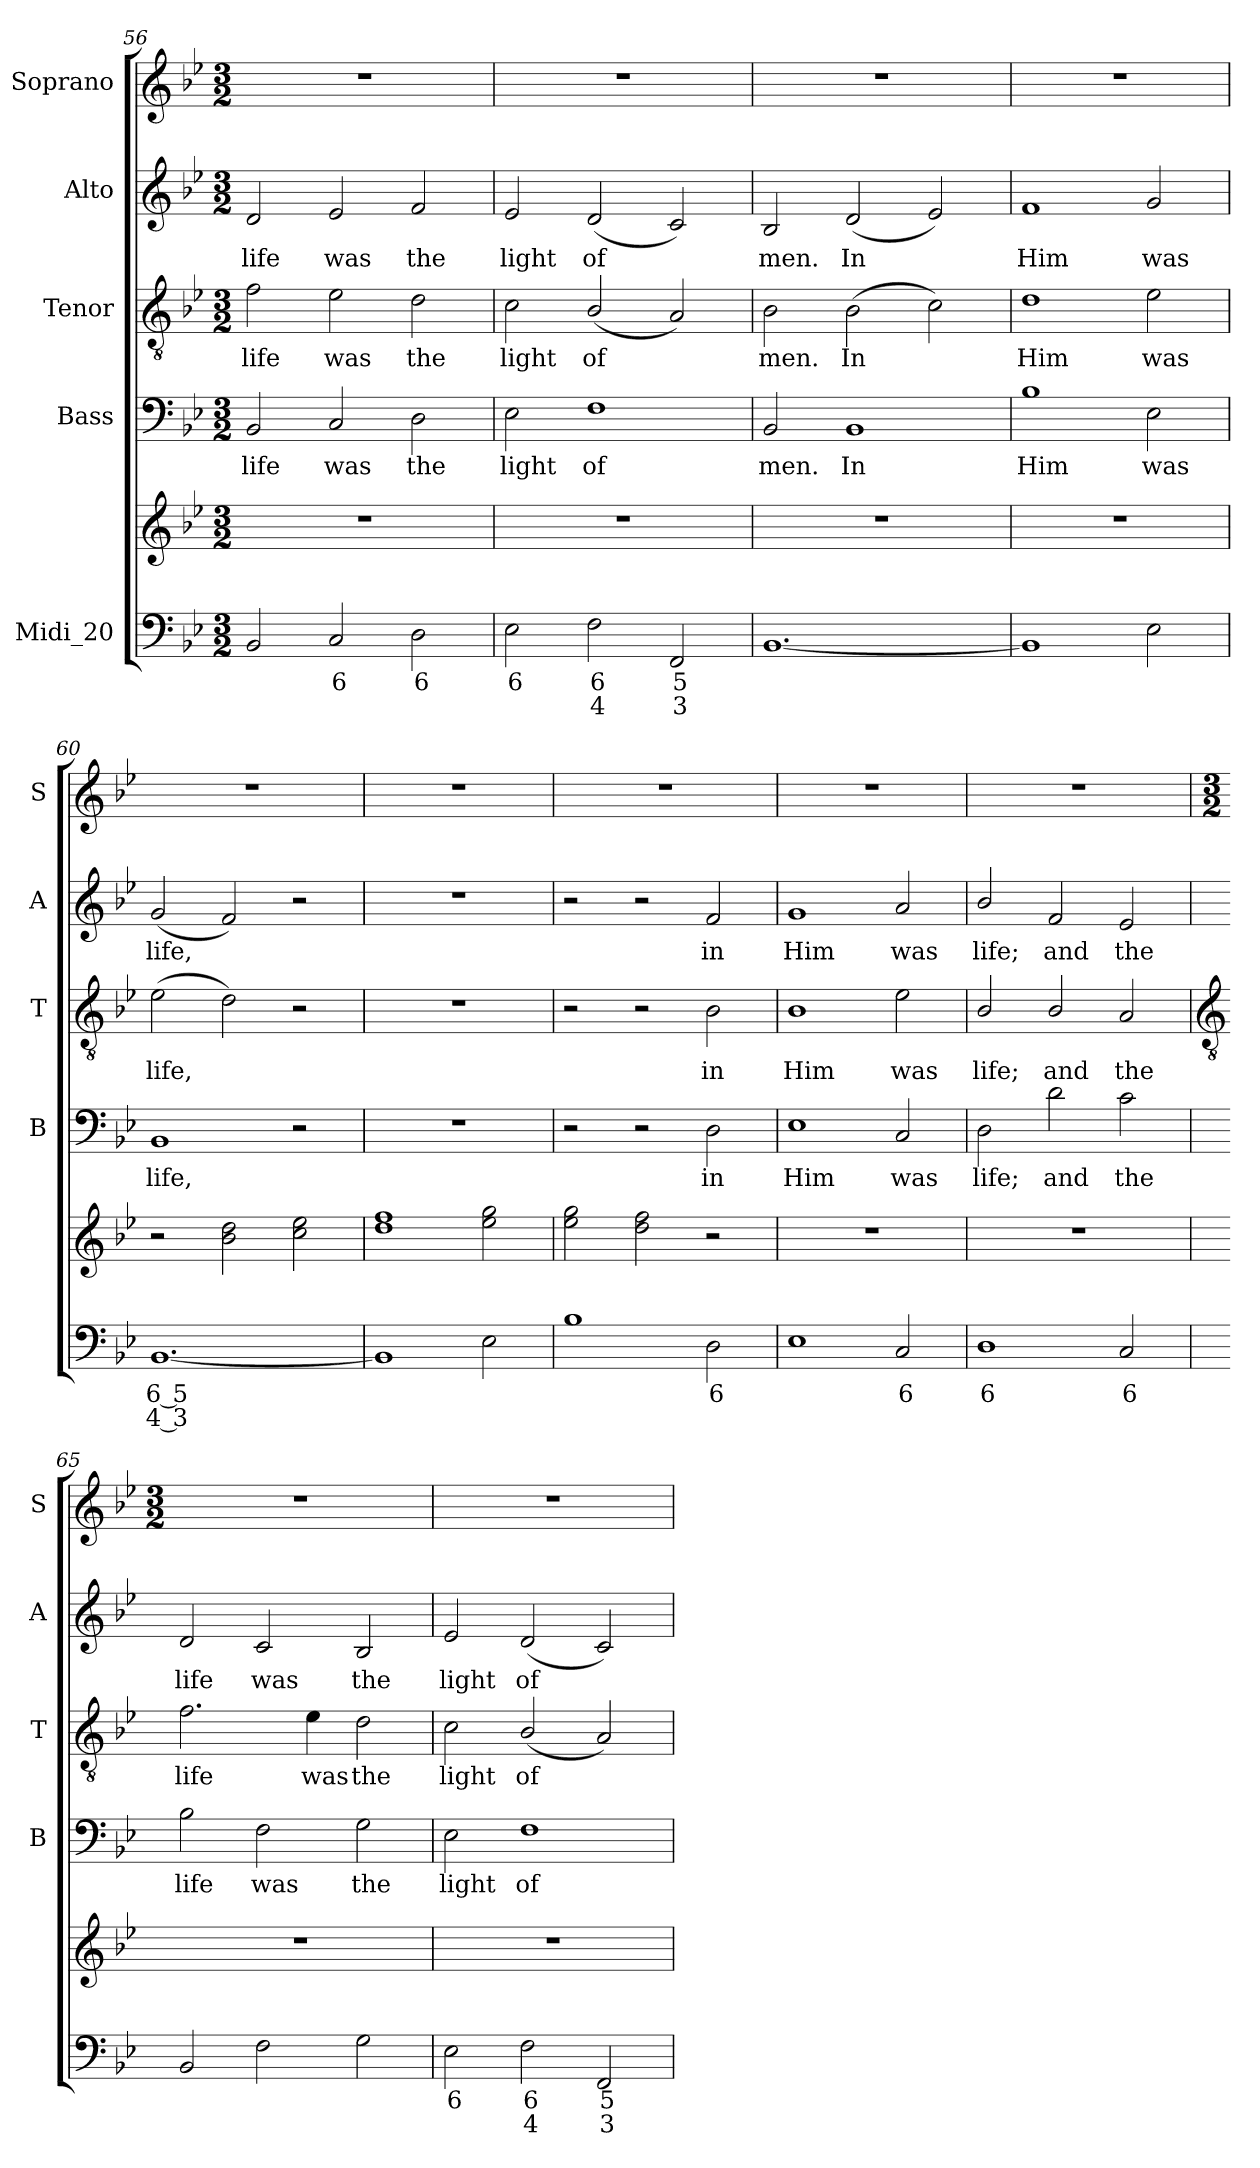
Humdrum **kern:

**kern	**text	**text	**kern	**kern	**text	**kern	**text	**kern	**text	**kern
*part5	*part5	*part5	*part5	*part4	*part4	*part3	*part3	*part2	*part2	*part1
*staff6	*staff6	*staff6	*staff5	*staff4	*staff4	*staff3	*staff3	*staff2	*staff2	*staff1
*I"Midi_20	*	*	*	*I"Bass	*	*I"Tenor	*	*I"Alto	*	*I"Soprano
*	*	*	*	*I'B	*	*I'T	*	*I'A	*	*I'S
!!LO:LB:g=z
*clefF4	*	*	*clefG2	*clefF4	*	*clefGv2	*	*clefG2	*	*clefG2
*k[b-e-]	*	*	*k[b-e-]	*k[b-e-]	*	*k[b-e-]	*	*k[b-e-]	*	*k[b-e-]
*B-:	*	*	*B-:	*B-:	*	*B-:	*	*B-:	*	*B-:
*M3/2	*	*	*M3/2	*M3/2	*	*M3/2	*	*M3/2	*	*M3/2
=56	=56	=56	=56	=56	=56	=56	=56	=56	=56	=56
!	!	!	!LO:N:vis=1	!	!LO:LY:b	!	!LO:LY:b	!	!LO:LY:b	!
2BB-	.	.	1.r	2BB-	life	2f	life	2d	life	1.r
!	!LO:LY:b	!	!	!	!LO:LY:b	!	!LO:LY:b	!	!LO:LY:b	!
2C	6	.	.	2C	was	2e-	was	2e-	was	.
!	!LO:LY:b	!	!	!	!LO:LY:b	!	!LO:LY:b	!	!LO:LY:b	!
2D	6	.	.	2D	the	2d	the	2f	the	.
=57	=57	=57	=57	=57	=57	=57	=57	=57	=57	=57
!	!LO:LY:b	!	!LO:N:vis=1	!	!LO:LY:b	!	!LO:LY:b	!	!LO:LY:b	!
2E-	6	.	1.r	2E-	light	2c	light	2e-	light	1.r
!	!LO:LY:b	!LO:LY:b	!	!	!LO:LY:b	!	!LO:LY:b	!	!LO:LY:b	!
2F	6	4	.	1F	of	(<2B-/	of	(<2d	of	.
!	!LO:LY:b	!LO:LY:b	!	!	!	!	!	!	!	!
2FF	5	3	.	.	.	2A)	.	2c)	.	.
=58	=58	=58	=58	=58	=58	=58	=58	=58	=58	=58
!	!	!	!LO:N:vis=1	!	!LO:LY:b	!	!LO:LY:b	!	!LO:LY:b	!
[1.BB-	.	.	1.r	2BB-	men.	2B-	men.	2B-	men.	1.r
!	!	!	!	!	!LO:LY:b	!	!LO:LY:b	!	!LO:LY:b	!
.	.	.	.	1BB-	In	(>2B-	In	(<2d	In	.
.	.	.	.	.	.	2c)	.	2e-)	.	.
=59	=59	=59	=59	=59	=59	=59	=59	=59	=59	=59
!	!	!	!LO:N:vis=1	!	!LO:LY:b	!	!LO:LY:b	!	!LO:LY:b	!
1BB-]	.	.	1.r	1B-	Him	1d	Him	1f	Him	1.r
!	!	!	!	!	!LO:LY:b	!	!LO:LY:b	!	!LO:LY:b	!
2E-	.	.	.	2E-	was	2e-	was	2g	was	.
=60	=60	=60	=60	=60	=60	=60	=60	=60	=60	=60
!	!LO:LY:b	!LO:LY:b	!	!	!LO:LY:b	!	!LO:LY:b	!	!LO:LY:b	!
[1.BB-	6 5	4 3	2r	1BB-	life,	(>2e-	life,	(<2g	life,	1.r
.	.	.	2b- 2dd	.	.	2d)	.	2f)	.	.
.	.	.	2cc 2ee-	2r	.	2r	.	2r	.	.
=61	=61	=61	=61	=61	=61	=61	=61	=61	=61	=61
!	!	!	!	!LO:N:vis=1	!	!LO:N:vis=1	!	!LO:N:vis=1	!	!
1BB-]	.	.	1dd 1ff	1.r	.	1.r	.	1.r	.	1.r
2E-	.	.	2ee- 2gg	.	.	.	.	.	.	.
=62	=62	=62	=62	=62	=62	=62	=62	=62	=62	=62
1B-	.	.	2ee- 2gg	2r	.	2r	.	2r	.	1.r
.	.	.	2dd 2ff	2r	.	2r	.	2r	.	.
!	!LO:LY:b	!	!	!	!LO:LY:b	!	!LO:LY:b	!	!LO:LY:b	!
2D	6	.	2r	2D	in	2B-	in	2f	in	.
=63	=63	=63	=63	=63	=63	=63	=63	=63	=63	=63
!	!	!	!LO:N:vis=1	!	!LO:LY:b	!	!LO:LY:b	!	!LO:LY:b	!
1E-	.	.	1.r	1E-	Him	1B-	Him	1g	Him	1.r
!	!LO:LY:b	!	!	!	!LO:LY:b	!	!LO:LY:b	!	!LO:LY:b	!
2C	6	.	.	2C	was	2e-	was	2a	was	.
=64	=64	=64	=64	=64	=64	=64	=64	=64	=64	=64
!	!LO:LY:b	!	!LO:N:vis=1	!	!LO:LY:b	!	!LO:LY:b	!	!LO:LY:b	!
1D	6	.	1.r	2D	life;	2B-/	life;	2b-/	life;	1.r
!	!	!	!	!	!LO:LY:b	!	!LO:LY:b	!	!LO:LY:b	!
.	.	.	.	2d	and	2B-/	and	2f	and	.
!	!LO:LY:b	!	!	!	!LO:LY:b	!	!LO:LY:b	!	!LO:LY:b	!
2C	6	.	.	2c	the	2A	the	2e-	the	.
!!LO:LB:g=z
=65	=65	=65	=65	=65	=65	=65	=65	=65	=65	=65
*	*	*	*	*	*	*clefGv2	*	*	*	*
*	*	*	*	*	*	*	*	*	*	*M3/2
!	!	!	!LO:N:vis=1	!	!LO:LY:b	!	!LO:LY:b	!	!LO:LY:b	!
2BB-	.	.	1.r	2B-	life	2.f	life	2d	life	1.r
!	!	!	!	!	!LO:LY:b	!	!	!	!LO:LY:b	!
2F	.	.	.	2F	was	.	.	2c	was	.
!	!	!	!	!	!	!	!LO:LY:b	!	!	!
.	.	.	.	.	.	4e-	was	.	.	.
!	!	!	!	!	!LO:LY:b	!	!LO:LY:b	!	!LO:LY:b	!
2G	.	.	.	2G	the	2d	the	2B-	the	.
=66	=66	=66	=66	=66	=66	=66	=66	=66	=66	=66
!	!LO:LY:b	!	!LO:N:vis=1	!	!LO:LY:b	!	!LO:LY:b	!	!LO:LY:b	!
2E-	6	.	1.r	2E-	light	2c	light	2e-	light	1.r
!	!LO:LY:b	!LO:LY:b	!	!	!LO:LY:b	!	!LO:LY:b	!	!LO:LY:b	!
2F	6	4	.	1F	of	(<2B-/	of	(<2d	of	.
!	!LO:LY:b	!LO:LY:b	!	!	!	!	!	!	!	!
2FF	5	3	.	.	.	2A)	.	2c)	.	.
=	=	=	=	=	=	=	=	=	=	=
*-	*-	*-	*-	*-	*-	*-	*-	*-	*-	*-
